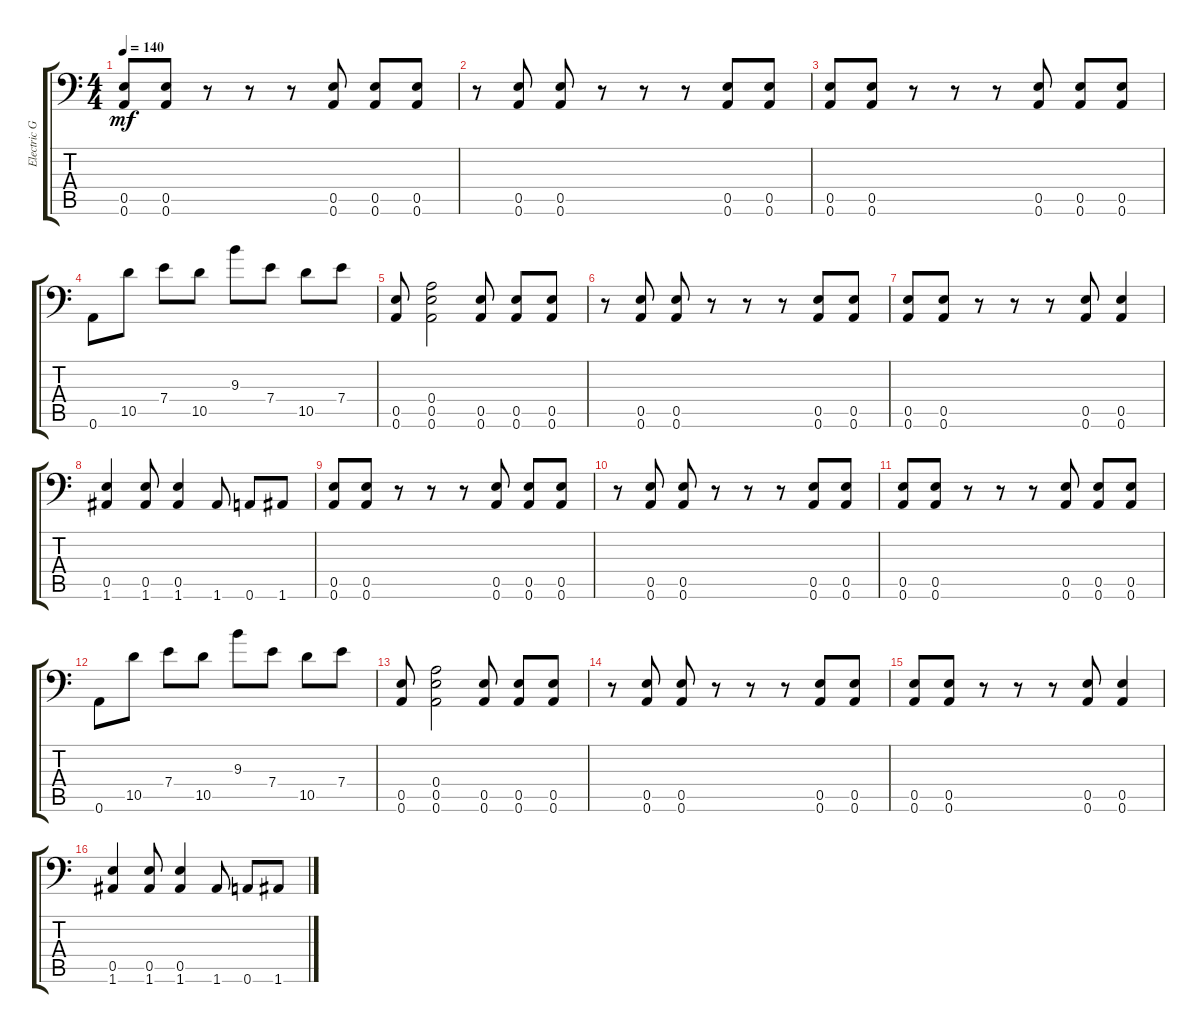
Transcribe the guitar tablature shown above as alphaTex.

\track ("Electric Guitar 2" "Electric G") {instrument distortionguitar}
\staff {score tabs}
\tuning (B3 Gb3 D3 A2 E2 A1) {hide}
\ts (4 4)
\tempo 140
\clef f4
\ks c
(0.5 0.6).8{dy mf} (0.5 0.6).8 r.8 r.8 r.8 (0.5 0.6).8 (0.5 0.6).8 (0.5 0.6).8 |
r.8 (0.5 0.6).8 (0.5 0.6).8 r.8 r.8 r.8 (0.5 0.6).8 (0.5 0.6).8 |
(0.5 0.6).8 (0.5 0.6).8 r.8 r.8 r.8 (0.5 0.6).8 (0.5 0.6).8 (0.5 0.6).8 |
0.6.8 10.5.8 7.4.8 10.5.8 9.3.8 7.4.8 10.5.8 7.4.8 |
(0.5 0.6).8 (0.4 0.5 0.6).2 (0.5 0.6).8 (0.5 0.6).8 (0.5 0.6).8 |
r.8 (0.5 0.6).8 (0.5 0.6).8 r.8 r.8 r.8 (0.5 0.6).8 (0.5 0.6).8 |
(0.5 0.6).8 (0.5 0.6).8 r.8 r.8 r.8 (0.5 0.6).8 (0.5 0.6).4 |
(0.5 1.6).4 (0.5 1.6).8 (0.5 1.6).4 1.6.8 0.6.8 1.6.8 |
(0.5 0.6).8 (0.5 0.6).8 r.8 r.8 r.8 (0.5 0.6).8 (0.5 0.6).8 (0.5 0.6).8 |
r.8 (0.5 0.6).8 (0.5 0.6).8 r.8 r.8 r.8 (0.5 0.6).8 (0.5 0.6).8 |
(0.5 0.6).8 (0.5 0.6).8 r.8 r.8 r.8 (0.5 0.6).8 (0.5 0.6).8 (0.5 0.6).8 |
0.6.8 10.5.8 7.4.8 10.5.8 9.3.8 7.4.8 10.5.8 7.4.8 |
(0.5 0.6).8 (0.4 0.5 0.6).2 (0.5 0.6).8 (0.5 0.6).8 (0.5 0.6).8 |
r.8 (0.5 0.6).8 (0.5 0.6).8 r.8 r.8 r.8 (0.5 0.6).8 (0.5 0.6).8 |
(0.5 0.6).8 (0.5 0.6).8 r.8 r.8 r.8 (0.5 0.6).8 (0.5 0.6).4 |
(0.5 1.6).4 (0.5 1.6).8 (0.5 1.6).4 1.6.8 0.6.8 1.6.8
